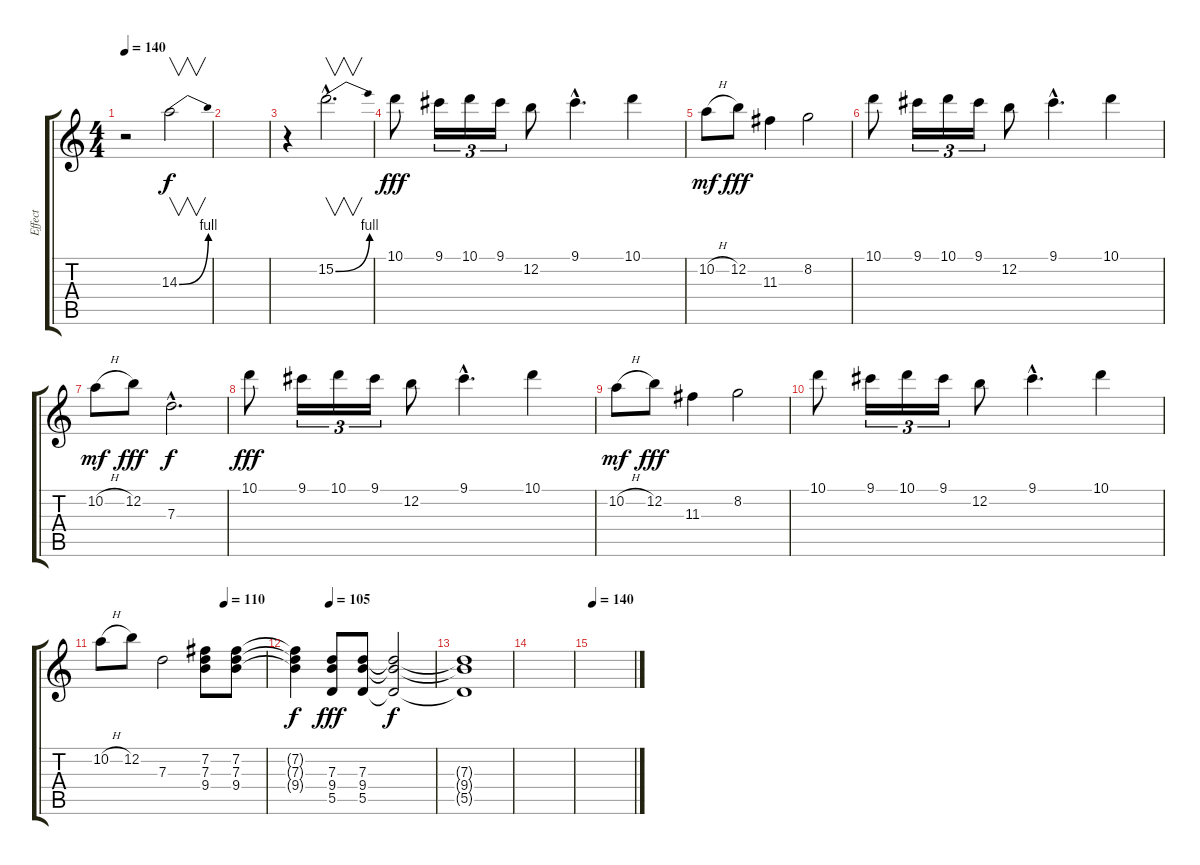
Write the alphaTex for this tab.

\track ("Effect" "Effect") {instrument guitarharmonics}
\staff {score tabs}
\tuning (E4 B3 G3 D3 A2 E2) {hide}
\ts (4 4)
\tempo 140
\clef g2
\ks c
r.2{dy f} 14.3{be (bend 0 0 60 4)}.2{v} |
|
r.4 15.2{be (bend 0 0 60 4) hac}.2{v d} |
10.1.8{dy fff volume 10} 9.1.16{tu (3 2)} 10.1.16{tu (3 2)} 9.1.16{tu (3 2)} 12.2.8 9.1{hac}.4{d} 10.1.4 |
10.2{h}.8{dy mf} 12.2.8{dy fff} 11.3.4 8.2.2 |
10.1.8 9.1.16{tu (3 2)} 10.1.16{tu (3 2)} 9.1.16{tu (3 2)} 12.2.8 9.1{hac}.4{d} 10.1.4 |
10.2{h}.8{dy mf} 12.2.8{dy fff} 7.3{hac}.2{d dy f} |
10.1.8{dy fff volume 13} 9.1.16{tu (3 2)} 10.1.16{tu (3 2)} 9.1.16{tu (3 2)} 12.2.8 9.1{hac}.4{d} 10.1.4 |
10.2{h}.8{dy mf} 12.2.8{dy fff} 11.3.4 8.2.2 |
10.1.8 9.1.16{tu (3 2)} 10.1.16{tu (3 2)} 9.1.16{tu (3 2)} 12.2.8 9.1{hac}.4{d} 10.1.4 |
\tempo (110 0.75)
10.2{h}.8 12.2.8 7.3.2 (7.2 7.3 9.4).8 (7.2 7.3 9.4).8 |
\tempo (105 0.25)
(7.2{t} 7.3{t} 9.4{t}).4{dy f} (7.3 9.4 5.5).8{dy fff} (7.3 9.4 5.5).8 (7.3{t} 9.4{t} 5.5{t}).2{dy f} |
(7.3{t} 9.4{t} 5.5{t}).1 |
|
\tempo 140
